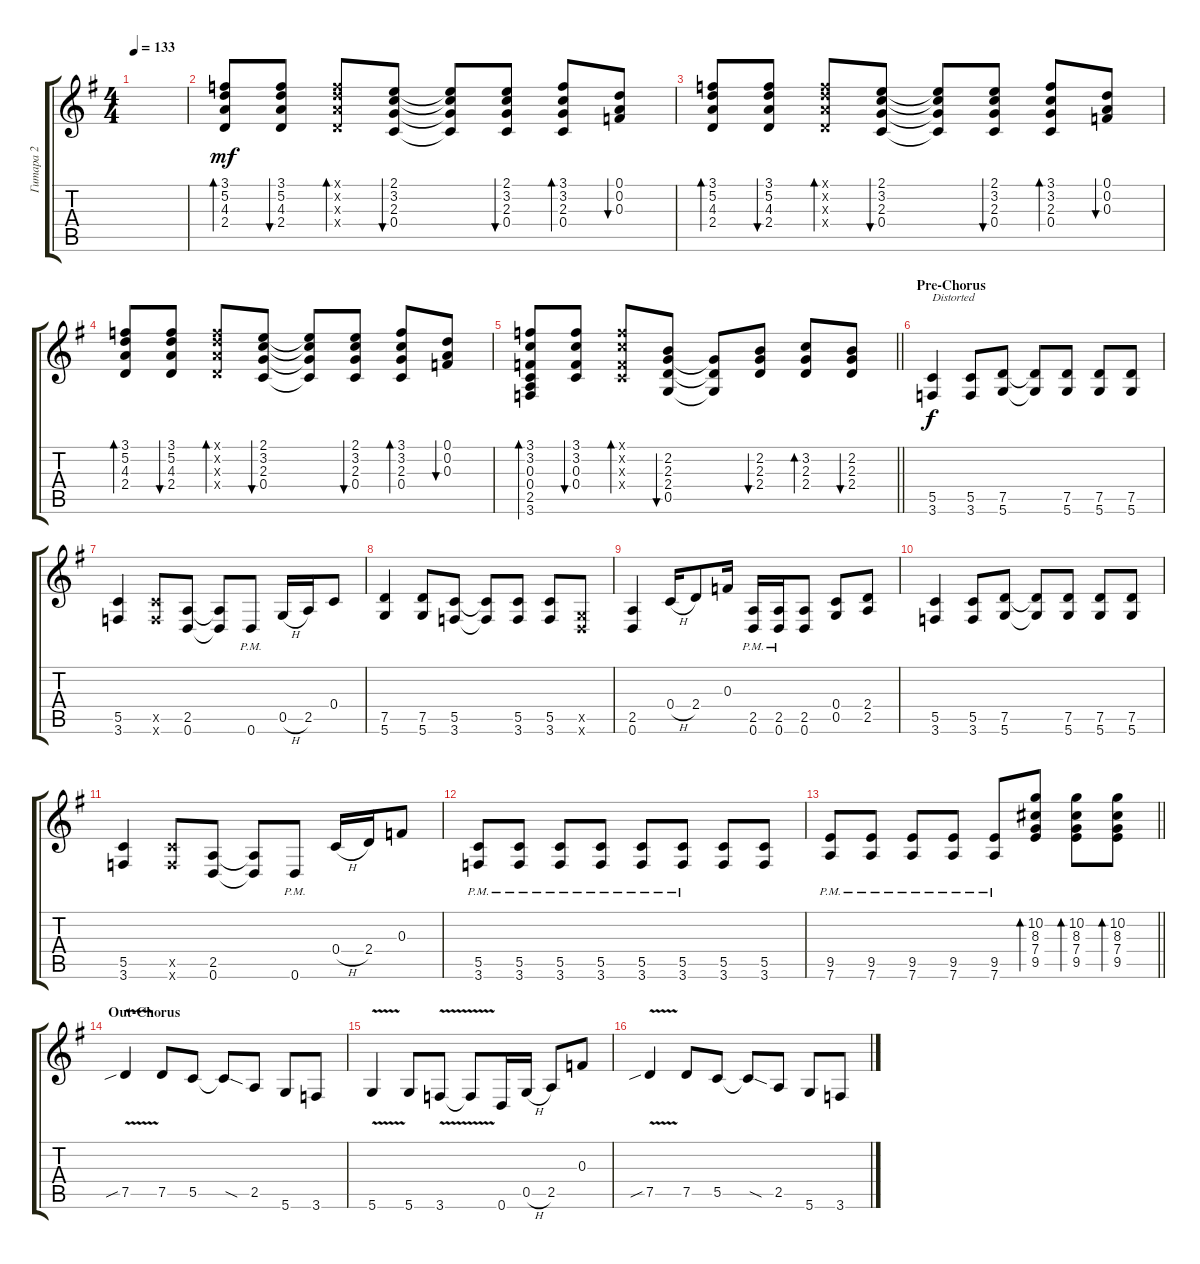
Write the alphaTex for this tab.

\track ("Гитара 2" "Гитара 2") {instrument distortionguitar}
\staff {score tabs}
\tuning (D4 A3 F3 C3 G2 D2) {hide}
\ts (4 4)
\tempo 133
\clef g2
\ks eminor
|
(3.1 5.2 4.3 2.4).8{bd 60 dy mf} (3.1 5.2 4.3 2.4).8{bu 60} (3.1{x} 5.2{x} 4.3{x} 2.4{x}).8{bd 60} (2.1 3.2 2.3 0.4).8{bu 60} (2.1{t} 3.2{t} 2.3{t} 0.4{t}).8 (2.1 3.2 2.3 0.4).8{bu 60} (3.1 3.2 2.3 0.4).8{bd 60} (0.1 0.2 0.3).8{bu 60} |
(3.1 5.2 4.3 2.4).8{bd 60} (3.1 5.2 4.3 2.4).8{bu 60} (3.1{x} 5.2{x} 4.3{x} 2.4{x}).8{bd 60} (2.1 3.2 2.3 0.4).8{bu 60} (2.1{t} 3.2{t} 2.3{t} 0.4{t}).8 (2.1 3.2 2.3 0.4).8{bu 60} (3.1 3.2 2.3 0.4).8{bd 60} (0.1 0.2 0.3).8{bu 60} |
(3.1 5.2 4.3 2.4).8{bd 60} (3.1 5.2 4.3 2.4).8{bu 60} (3.1{x} 5.2{x} 4.3{x} 2.4{x}).8{bd 60} (2.1 3.2 2.3 0.4).8{bu 60} (2.1{t} 3.2{t} 2.3{t} 0.4{t}).8 (2.1 3.2 2.3 0.4).8{bu 60} (3.1 3.2 2.3 0.4).8{bd 60} (0.1 0.2 0.3).8{bu 60} |
\barLineRight lightlight
(3.1 3.2 0.3 0.4 2.5 3.6).8{bd 60} (3.1 3.2 0.3 0.4).8{bu 60} (3.1{x} 3.2{x} 0.3{x} 0.4{x}).8{bd 60} (2.2 2.3 2.4 0.5).8{bu 60} (2.3{t} 2.4{t} 0.5{t}).8 (2.2 2.3 2.4).8{bu 60} (3.2 2.3 2.4).8{bd 60} (2.2 2.3 2.4).8{bu 30} |
\section ("" "Pre-Chorus")
(5.5 3.6).4{txt "Distorted" dy f instrument distortionguitar} (5.5 3.6).8 (7.5 5.6).8 (7.5{t} 5.6{t}).8 (7.5 5.6).8 (7.5 5.6).8 (7.5 5.6).8 |
(5.5 3.6).4 (5.5{x} 3.6{x}).8 (2.5 0.6).8 (2.5{t} 0.6{t}).8 0.6{pm}.8 0.5{h}.16 2.5.16 0.4.8 |
(7.5 5.6).4 (7.5 5.6).8 (5.5 3.6).8 (5.5{t} 3.6{t}).8 (5.5 3.6).8 (5.5 3.6).8 (0.5{x} 0.6{x}).8 |
(2.5 0.6).4 0.4{h}.16 2.4.8 0.3.16 (2.5{pm} 0.6{pm}).16 (2.5{pm} 0.6{pm}).16 (2.5 0.6).8 (0.4 0.5).8 (2.4 2.5).8 |
(5.5 3.6).4 (5.5 3.6).8 (7.5 5.6).8 (7.5{t} 5.6{t}).8 (7.5 5.6).8 (7.5 5.6).8 (7.5 5.6).8 |
(5.5 3.6).4 (5.5{x} 3.6{x}).8 (2.5 0.6).8 (2.5{t} 0.6{t}).8 0.6{pm}.8 0.4{h}.16 2.4.16 0.3.8 |
(5.5{pm} 3.6{pm}).8 (5.5{pm} 3.6{pm}).8 (5.5{pm} 3.6{pm}).8 (5.5{pm} 3.6{pm}).8 (5.5{pm} 3.6{pm}).8 (5.5{pm} 3.6{pm}).8 (5.5 3.6).8 (5.5 3.6).8 |
\barLineRight lightlight
(9.5{pm} 7.6{pm}).8 (9.5{pm} 7.6{pm}).8 (9.5{pm} 7.6{pm}).8 (9.5{pm} 7.6{pm}).8 (9.5{pm} 7.6{pm}).8 (10.2 8.3 7.4 9.5).8{bd 60} (10.2 8.3 7.4 9.5).8{bd 60} (10.2 8.3 7.4 9.5).8{bd 60} |
\section ("" "Out-Chorus")
7.5{v sib}.4 7.5.8 5.5.8 5.5{sod t}.8 2.5.8 5.6.8 3.6.8 |
5.6{v}.4 5.6.8 3.6{v}.8 3.6{t}.8 0.6.16 0.5{h}.16 2.5.8 0.3.8 |
7.5{v sib}.4 7.5.8 5.5.8 5.5{sod t}.8 2.5.8 5.6.8 3.6.8
